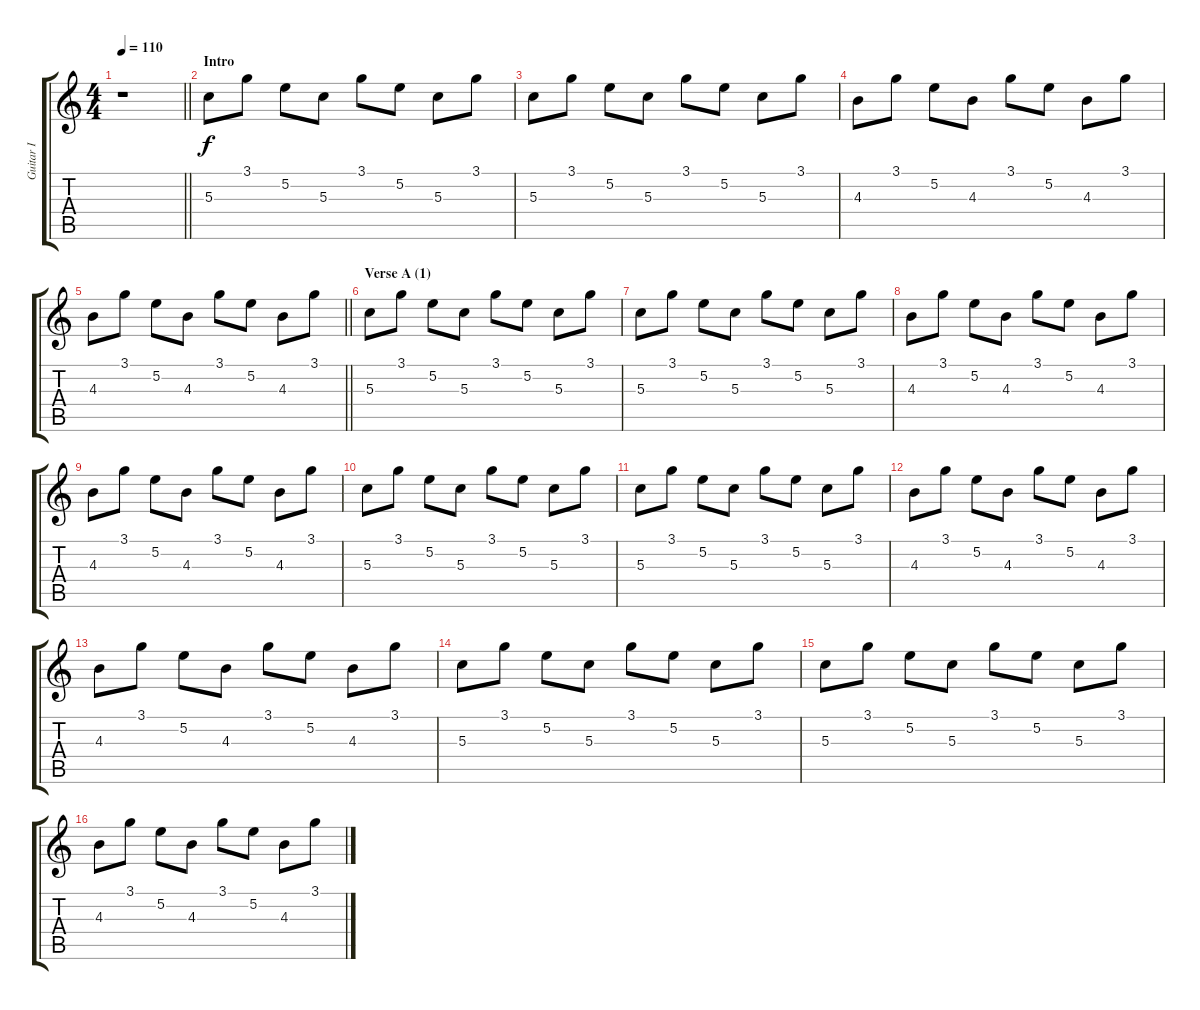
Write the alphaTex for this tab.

\track ("Guitar I" "Guitar I") {instrument electricguitarjazz}
\staff {score tabs}
\tuning (E4 B3 G3 D3 A2 E2) {hide}
\ts (4 4)
\tempo 110
\clef g2
\barLineRight lightlight
\ks c
r.1{dy f instrument electricguitarjazz} |
\section ("" "Intro")
5.3.8 3.1.8 5.2.8 5.3.8 3.1.8 5.2.8 5.3.8 3.1.8 |
5.3.8 3.1.8 5.2.8 5.3.8 3.1.8 5.2.8 5.3.8 3.1.8 |
4.3.8 3.1.8 5.2.8 4.3.8 3.1.8 5.2.8 4.3.8 3.1.8 |
\barLineRight lightlight
4.3.8 3.1.8 5.2.8 4.3.8 3.1.8 5.2.8 4.3.8 3.1.8 |
\section ("" "Verse A (1)")
5.3.8 3.1.8 5.2.8 5.3.8 3.1.8 5.2.8 5.3.8 3.1.8 |
5.3.8 3.1.8 5.2.8 5.3.8 3.1.8 5.2.8 5.3.8 3.1.8 |
4.3.8 3.1.8 5.2.8 4.3.8 3.1.8 5.2.8 4.3.8 3.1.8 |
4.3.8 3.1.8 5.2.8 4.3.8 3.1.8 5.2.8 4.3.8 3.1.8 |
5.3.8 3.1.8 5.2.8 5.3.8 3.1.8 5.2.8 5.3.8 3.1.8 |
5.3.8 3.1.8 5.2.8 5.3.8 3.1.8 5.2.8 5.3.8 3.1.8 |
4.3.8 3.1.8 5.2.8 4.3.8 3.1.8 5.2.8 4.3.8 3.1.8 |
4.3.8 3.1.8 5.2.8 4.3.8 3.1.8 5.2.8 4.3.8 3.1.8 |
5.3.8 3.1.8 5.2.8 5.3.8 3.1.8 5.2.8 5.3.8 3.1.8 |
5.3.8 3.1.8 5.2.8 5.3.8 3.1.8 5.2.8 5.3.8 3.1.8 |
4.3.8 3.1.8 5.2.8 4.3.8 3.1.8 5.2.8 4.3.8 3.1.8
